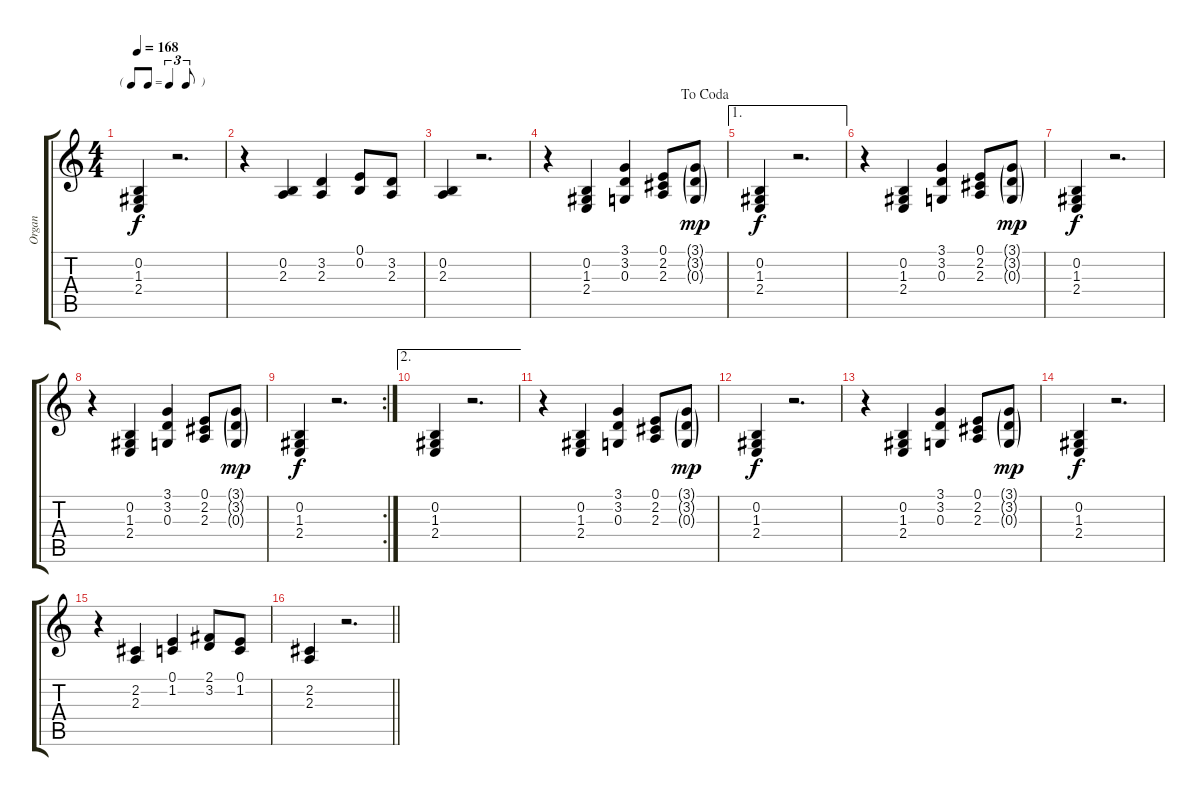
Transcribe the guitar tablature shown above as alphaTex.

\track ("Organ" "Organ") {instrument percussiveorgan}
\staff {score tabs}
\tuning (E4 B3 G3 D3 A2 E2) {hide}
\ts (4 4)
\tf triplet8th
\tempo 168
\clef g2
\ks c
(0.2 1.3 2.4).4{dy f} r.2{d} |
r.4 (0.2 2.3).4 (3.2 2.3).4 (0.1 0.2).8 (3.2 2.3).8 |
(0.2 2.3).4 r.2{d} |
\jump dacoda
r.4 (0.2 1.3 2.4).4 (3.1 3.2 0.3).4 (0.1 2.2 2.3).8 (3.1{g} 3.2{g} 0.3{g}).8{dy mp} |
\ae 1
(0.2 1.3 2.4).4{dy f} r.2{d} |
r.4 (0.2 1.3 2.4).4 (3.1 3.2 0.3).4 (0.1 2.2 2.3).8 (3.1{g} 3.2{g} 0.3{g}).8{dy mp} |
(0.2 1.3 2.4).4{dy f} r.2{d} |
r.4 (0.2 1.3 2.4).4 (3.1 3.2 0.3).4 (0.1 2.2 2.3).8 (3.1{g} 3.2{g} 0.3{g}).8{dy mp} |
\rc 2
(0.2 1.3 2.4).4{dy f} r.2{d} |
\ae 2
(0.2 1.3 2.4).4 r.2{d} |
r.4 (0.2 1.3 2.4).4 (3.1 3.2 0.3).4 (0.1 2.2 2.3).8 (3.1{g} 3.2{g} 0.3{g}).8{dy mp} |
(0.2 1.3 2.4).4{dy f} r.2{d} |
r.4 (0.2 1.3 2.4).4 (3.1 3.2 0.3).4 (0.1 2.2 2.3).8 (3.1{g} 3.2{g} 0.3{g}).8{dy mp} |
(0.2 1.3 2.4).4{dy f} r.2{d} |
r.4 (2.2 2.3).4 (0.1 1.2).4 (2.1 3.2).8 (0.1 1.2).8 |
\barLineRight lightlight
(2.2 2.3).4 r.2{d}
